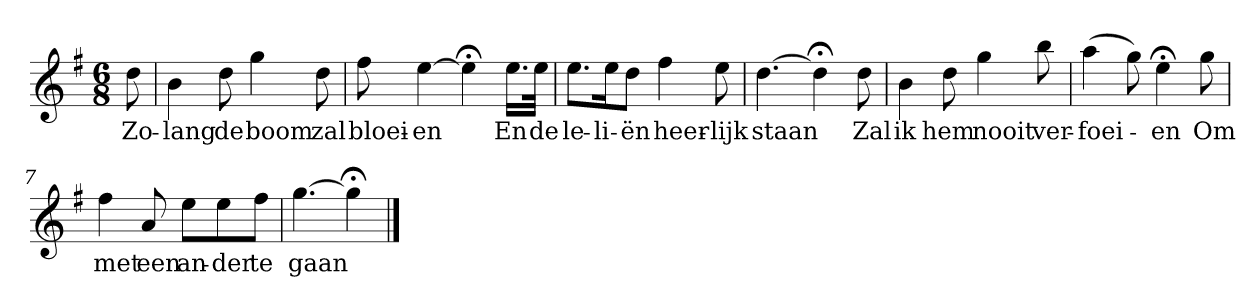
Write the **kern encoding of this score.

**kern	**text
*part1	*part1
*staff1	*staff1
*k[f#]	*
*G:	*
*M6/8	*
*MM120	*
=	=
8dd	Zo-
=1	=1
4b	-lang
8dd	de
4gg	boom
8dd	zal
=2	=2
8ff#	bloei-
[4ee	-en
4ee;<]	.
16.eeLL	En
32eeJJk	de
=3	=3
8.eeL	le-
16eeK	-li-
8ddJ	-ën
4ff#	heer-
8ee	-lijk
=4	=4
[4.dd	staan
4dd;<]	.
8dd	Zal
=5	=5
4b	ik
8dd	hem
4gg	nooit
8bb	ver-
=6	=6
(4aa	-foei-
8gg)	.
4ee;<	-en
8gg	Om
=7	=7
4ff#	met
8a	een
8eeL	an-
8ee	-der
8ff#J	te
=8	=8
[4.gg	gaan
4gg;<]	.
==	==
*-	*-
